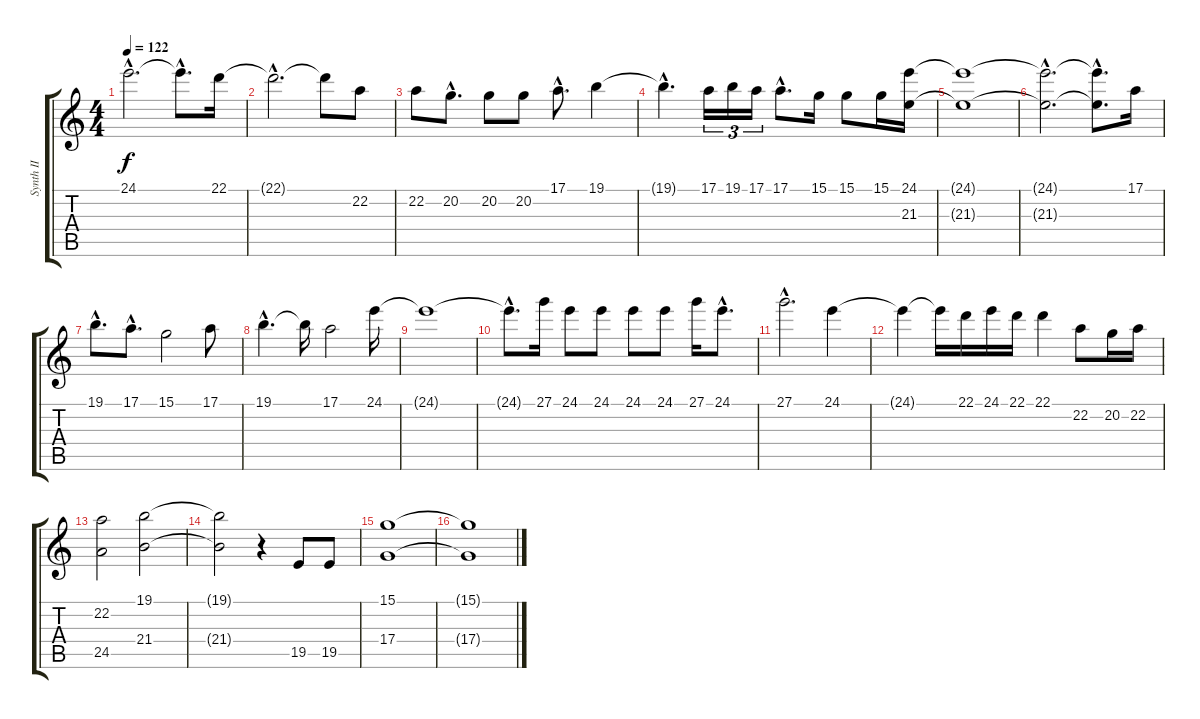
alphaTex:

\track ("Synth II" "Synth II") {instrument stringensemble1}
\staff {score tabs}
\tuning (E4 B3 G3 D3 A2 E2) {hide}
\ts (4 4)
\tempo 122
\clef g2
\ks c
24.1{hac}.2{d dy f instrument stringensemble2} 24.1{hac t}.8{d} 22.1.16 |
22.1{hac t}.2{d} 22.1{t}.8 22.2.8 |
22.2.8 20.2{hac}.8{d} 20.2.8 20.2.8 17.1{hac}.8{d} 19.1.4 |
19.1{hac t}.4{d} 17.1.16{tu (3 2)} 19.1.16{tu (3 2)} 17.1.16{tu (3 2)} 17.1{hac}.8{d} 15.1.16 15.1.8 15.1.16 (24.1 21.3).16 |
(24.1{t} 21.3{t}).1 |
(24.1{hac t} 21.3{hac t}).2{d} (24.1{hac t} 21.3{hac t}).8{d} 17.1.16 |
19.1{hac}.8{d} 17.1{hac}.8{d} 15.1.2 17.1.8 |
19.1{hac}.4{d} 19.1{t}.16 17.1.2 24.1.16 |
24.1{t}.1 |
24.1{hac t}.8{d} 27.1.16 24.1.8 24.1.8 24.1.8 24.1.8 27.1.16 24.1{hac}.8{d} |
27.1{hac}.2{d} 24.1.4 |
24.1{t}.4 24.1{t}.16 22.1.16 24.1.16 22.1.16 22.1.4 22.2.8 20.2.16 22.2.16 |
(22.2 24.5).2 (19.1 21.4).2 |
(19.1{t} 21.4{t}).2 r.4 19.5.8 19.5.8 |
(15.1 17.4).1 |
(15.1{t} 17.4{t}).1
